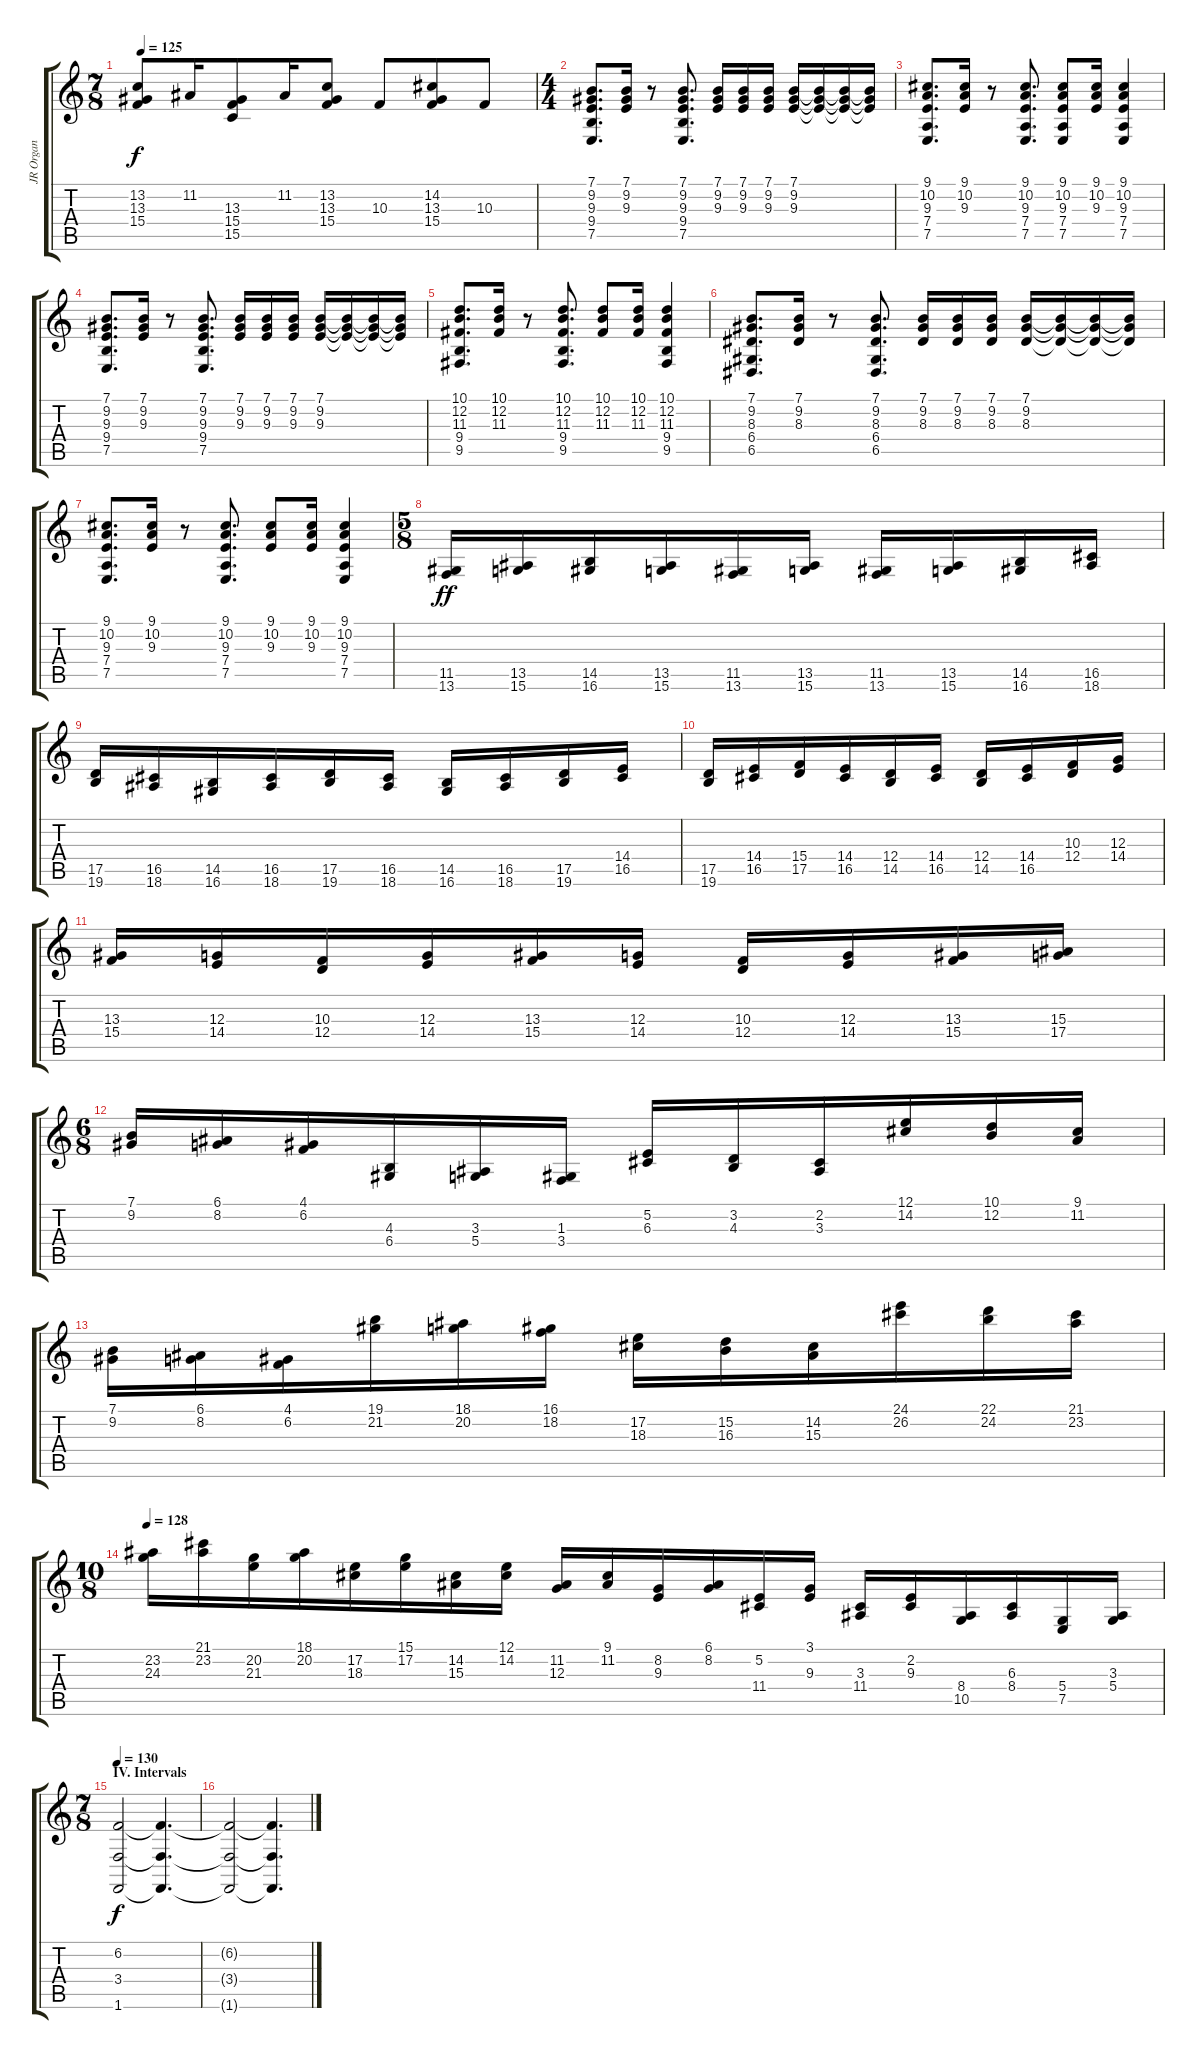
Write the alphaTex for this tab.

\track ("JR Organ" "JR Organ") {instrument rockorgan}
\staff {score tabs}
\tuning (E4 B3 G3 D3 A2 E2) {hide}
\ts (7 8)
\tempo 125
\clef g2
\ks c
(13.2 13.3 15.4).8{dy f instrument rockorgan} 11.2.16 (13.3 15.4 15.5).8 11.2.16 (13.2 13.3 15.4).8 10.3.8 (14.2 13.3 15.4).8 10.3.8 |
\ts (4 4)
(7.1 9.2 9.3 9.4 7.5).8{d instrument rockorgan} (7.1 9.2 9.3).16 r.8 (7.1 9.2 9.3 9.4 7.5).8{d} (7.1 9.2 9.3).16 (7.1 9.2 9.3).16 (7.1 9.2 9.3).16 (7.1 9.2 9.3).16 (7.1{t} 9.2{t} 9.3{t}).16 (7.1{t} 9.2{t} 9.3{t}).16 (7.1{t} 9.2{t} 9.3{t}).16 |
(9.1 10.2 9.3 7.4 7.5).8{d instrument rockorgan} (9.1 10.2 9.3).16 r.8 (9.1 10.2 9.3 7.4 7.5).8{d} (9.1 10.2 9.3 7.4 7.5).8 (9.1 10.2 9.3).16 (9.1 10.2 9.3 7.4 7.5).4 |
(7.1 9.2 9.3 9.4 7.5).8{d instrument rockorgan} (7.1 9.2 9.3).16 r.8 (7.1 9.2 9.3 9.4 7.5).8{d} (7.1 9.2 9.3).16 (7.1 9.2 9.3).16 (7.1 9.2 9.3).16 (7.1 9.2 9.3).16 (7.1{t} 9.2{t} 9.3{t}).16 (7.1{t} 9.2{t} 9.3{t}).16 (7.1{t} 9.2{t} 9.3{t}).16 |
(10.1 12.2 11.3 9.4 9.5).8{d instrument rockorgan} (10.1 12.2 11.3).16 r.8 (10.1 12.2 11.3 9.4 9.5).8{d} (10.1 12.2 11.3).8 (10.1 12.2 11.3).16 (10.1 12.2 11.3 9.4 9.5).4 |
(7.1 9.2 8.3 6.4 6.5).8{d instrument rockorgan} (7.1 9.2 8.3).16 r.8 (7.1 9.2 8.3 6.4 6.5).8{d} (7.1 9.2 8.3).16 (7.1 9.2 8.3).16 (7.1 9.2 8.3).16 (7.1 9.2 8.3).16 (7.1{t} 9.2{t} 8.3{t}).16 (7.1{t} 9.2{t} 8.3{t}).16 (7.1{t} 9.2{t} 8.3{t}).16 |
(9.1 10.2 9.3 7.4 7.5).8{d instrument rockorgan} (9.1 10.2 9.3).16 r.8 (9.1 10.2 9.3 7.4 7.5).8{d} (9.1 10.2 9.3).8 (9.1 10.2 9.3).16 (9.1 10.2 9.3 7.4 7.5).4 |
\ts (5 8)
(11.5 13.6).16{dy ff volume 11 instrument rockorgan} (13.5 15.6).16 (14.5 16.6).16 (13.5 15.6).16 (11.5 13.6).16 (13.5 15.6).16 (11.5 13.6).16 (13.5 15.6).16 (14.5 16.6).16 (16.5 18.6).16 |
(17.5 19.6).16 (16.5 18.6).16 (14.5 16.6).16 (16.5 18.6).16 (17.5 19.6).16 (16.5 18.6).16 (14.5 16.6).16 (16.5 18.6).16 (17.5 19.6).16 (14.4 16.5).16 |
(17.5 19.6).16 (14.4 16.5).16 (15.4 17.5).16 (14.4 16.5).16 (12.4 14.5).16 (14.4 16.5).16 (12.4 14.5).16 (14.4 16.5).16 (10.3 12.4).16 (12.3 14.4).16 |
(13.3 15.4).16 (12.3 14.4).16 (10.3 12.4).16 (12.3 14.4).16 (13.3 15.4).16 (12.3 14.4).16 (10.3 12.4).16 (12.3 14.4).16 (13.3 15.4).16 (15.3 17.4).16 |
\ts (6 8)
(7.1 9.2).16 (6.1 8.2).16 (4.1 6.2).16 (4.3 6.4).16 (3.3 5.4).16 (1.3 3.4).16 (5.2 6.3).16 (3.2 4.3).16 (2.2 3.3).16 (12.1 14.2).16 (10.1 12.2).16 (9.1 11.2).16 |
(7.1 9.2).16 (6.1 8.2).16 (4.1 6.2).16 (19.1 21.2).16 (18.1 20.2).16 (16.1 18.2).16 (17.2 18.3).16 (15.2 16.3).16 (14.2 15.3).16 (24.1 26.2).16 (22.1 24.2).16 (21.1 23.2).16 |
\ts (10 8)
\tempo 128
(23.2 24.3).16 (21.1 23.2).16 (20.2 21.3).16 (18.1 20.2).16 (17.2 18.3).16 (15.1 17.2).16 (14.2 15.3).16 (12.1 14.2).16 (11.2 12.3).16 (9.1 11.2).16 (8.2 9.3).16 (6.1 8.2).16 (5.2 11.4).16 (3.1 9.3).16 (3.3 11.4).16 (2.2 9.3).16 (8.4 10.5).16 (6.3 8.4).16 (5.4 7.5).16 (3.3 5.4).16 |
\ts (7 8)
\section ("" "IV. Intervals")
\tempo 130
(6.2 3.4 1.6).2{dy f volume 5 instrument lead2sawtooth} (6.2{t} 3.4{t} 1.6{t}).4{d} |
(6.2{t} 3.4{t} 1.6{t}).2 (6.2{t} 3.4{t} 1.6{t}).4{d}
